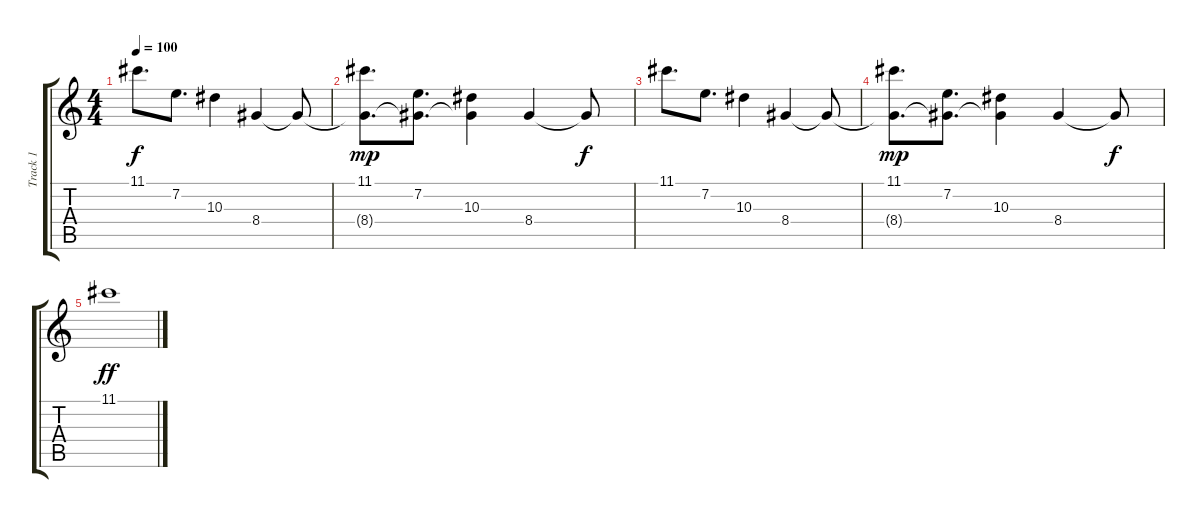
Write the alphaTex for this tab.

\track ("Track 1" "Track 1") {instrument distortionguitar}
\staff {score tabs}
\tuning (D4 A3 F3 C3 G2 C2) {hide}
\ts (4 4)
\tempo 100
\clef g2
\ks c
11.1.8{d dy f} 7.2.8{d} 10.3.4 8.4.4 8.4{t}.8 |
(11.1 8.4{t}).8{d dy mp} (7.2 8.4{t}).8{d} (10.3 8.4{t}).4 8.4.4 8.4{t}.8{dy f} |
11.1.8{d} 7.2.8{d} 10.3.4 8.4.4 8.4{t}.8 |
(11.1 8.4{t}).8{d dy mp} (7.2 8.4{t}).8{d} (10.3 8.4{t}).4 8.4.4 8.4{t}.8{dy f} |
11.1.1{dy ff}
